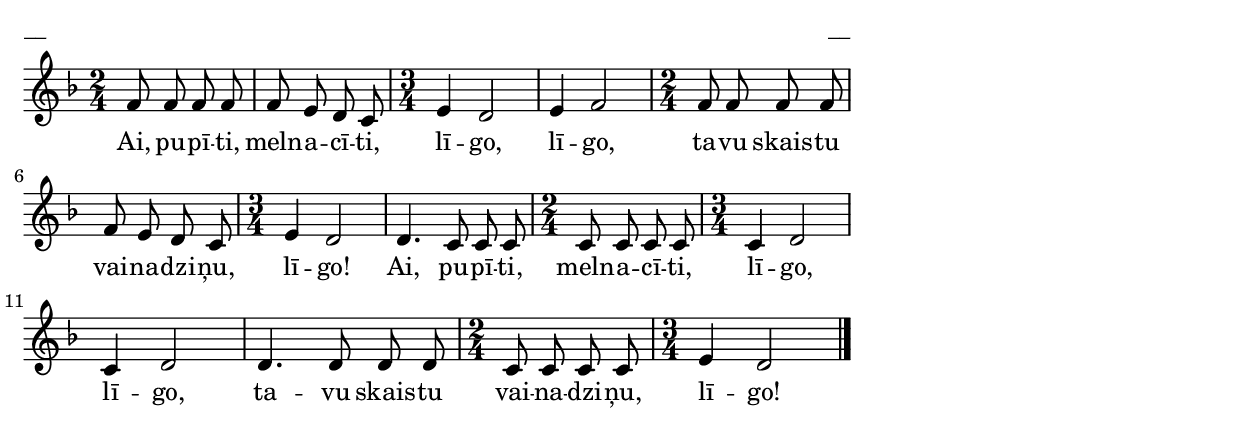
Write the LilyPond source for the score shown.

\version "2.13.16"
%\header {
%    title = "Ai, pupīti, melnacīti",AA lapas, Jāņi
%}
\paper {
line-width = 14\cm
left-margin = 0.4\cm
between-system-padding = 0.1\cm
between-system-space = 0.1\cm
}
\layout {
indent = #0
ragged-last = ##f
}

voiceA = \relative c' {
\clef "treble"
\key d \minor
\time 2/4
f8 f f f |
f8 e d c |
\time 3/4
e4 d2 |
e4 f2 |
\time 2/4
f8 f f f |
f8 e d c |
\time 3/4
e4 d2 |
d4. c8 c c |
\time 2/4
c8 c c c |
\time 3/4
c4 d2 |
c4 d2 |
d4. d8 d d |
\time 2/4
c8 c c c |
\time 3/4
e4 d2 |
\bar "|."
} 

lyricA = \lyricmode {
Ai, pu -- pī -- ti, meln -- a -- cī -- ti, lī -- go, lī -- go, ta -- vu skais -- tu vai -- na -- dzi -- ņu, lī -- go!
Ai, pu -- pī -- ti, meln -- a -- cī -- ti, lī -- go, lī -- go, ta -- vu skais -- tu vai -- na -- dzi -- ņu, lī -- go!
} 

fullScore = <<
\new Staff {
<<
\new Voice = "voiceA" { \oneVoice \autoBeamOff \voiceA }
\lyricsto "voiceA" \new Lyrics \lyricA
>>
}
>>

\score {
\fullScore
\header { piece = "__" opus = "__" }
}
\markup { \with-color #(x11-color 'white) \sans \smaller "__" }
\score {
\unfoldRepeats
\fullScore
\midi {
\context { \Staff \remove "Staff_performer" }
\context { \Voice \consists "Staff_performer" }
}
}


